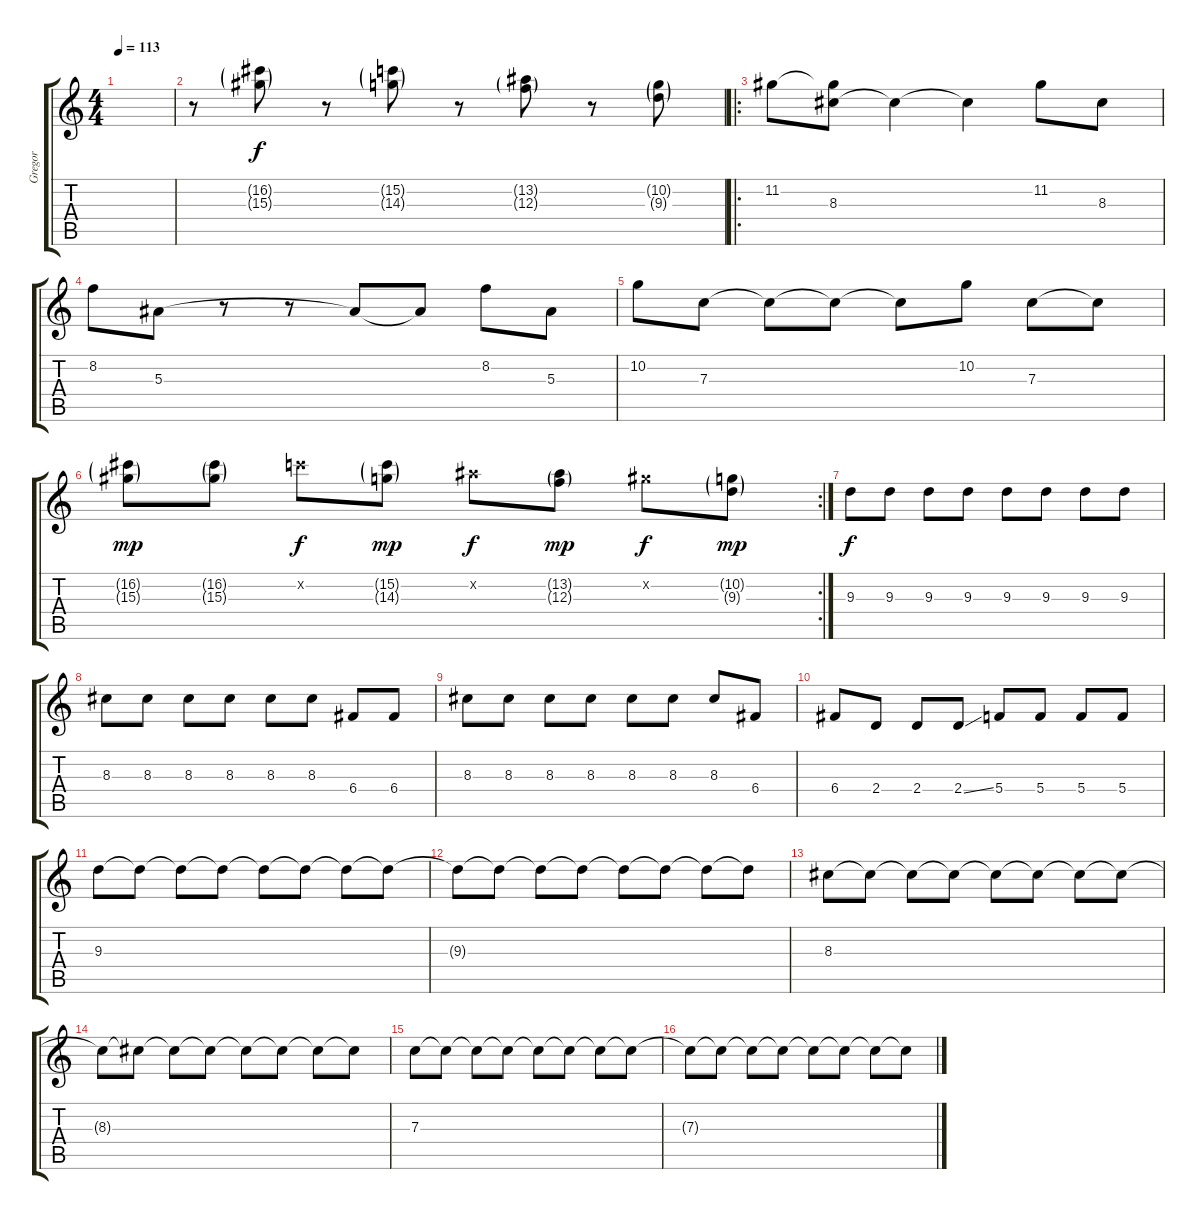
\track ("Gregor" "Gregor") {instrument overdrivenguitar}
\staff {score tabs}
\tuning (D4 A3 F3 C3 G2 D2) {hide}
\ts (4 4)
\tempo 113
\clef g2
\ks c
|
r.8 (16.2{g} 15.3{g}).8 r.8 (15.2{g} 14.3{g}).8 r.8 (13.2{g} 12.3{g}).8 r.8 (10.2{g} 9.3{g}).8 |
\ro
11.2.8{dy f} (11.2{t} 8.3).8 8.3{t}.4 8.3{t}.4 11.2.8 8.3.8 |
8.2.8 5.3.8 r.8 r.8 5.3{t}.8 5.3{t}.8 8.2.8 5.3.8 |
10.2.8 7.3.8 7.3{t}.8 7.3{t}.8 7.3{t}.8 10.2.8 7.3.8 7.3{t}.8 |
\rc 2
(16.2{g} 15.3{g}).8{dy mp} (16.2{g} 15.3{g}).8 15.2{x}.8{dy f} (15.2{g} 14.3{g}).8{dy mp} 13.2{x}.8{dy f} (13.2{g} 12.3{g}).8{dy mp} 11.2{x}.8{dy f} (10.2{g} 9.3{g}).8{dy mp} |
9.3.8{dy f} 9.3.8 9.3.8 9.3.8 9.3.8 9.3.8 9.3.8 9.3.8 |
8.3.8 8.3.8 8.3.8 8.3.8 8.3.8 8.3.8 6.4.8 6.4.8 |
8.3.8 8.3.8 8.3.8 8.3.8 8.3.8 8.3.8 8.3.8 6.4.8 |
6.4.8 2.4.8 2.4.8 2.4{ss}.8 5.4.8 5.4.8 5.4.8 5.4.8 |
9.3.8 9.3{t}.8 9.3{t}.8 9.3{t}.8 9.3{t}.8 9.3{t}.8 9.3{t}.8 9.3{t}.8 |
9.3{t}.8 9.3{t}.8 9.3{t}.8 9.3{t}.8 9.3{t}.8 9.3{t}.8 9.3{t}.8 9.3{t}.8 |
8.3.8 8.3{t}.8 8.3{t}.8 8.3{t}.8 8.3{t}.8 8.3{t}.8 8.3{t}.8 8.3{t}.8 |
8.3{t}.8 8.3{t}.8 8.3{t}.8 8.3{t}.8 8.3{t}.8 8.3{t}.8 8.3{t}.8 8.3{t}.8 |
7.3.8 7.3{t}.8 7.3{t}.8 7.3{t}.8 7.3{t}.8 7.3{t}.8 7.3{t}.8 7.3{t}.8 |
7.3{t}.8 7.3{t}.8 7.3{t}.8 7.3{t}.8 7.3{t}.8 7.3{t}.8 7.3{t}.8 7.3{t}.8
